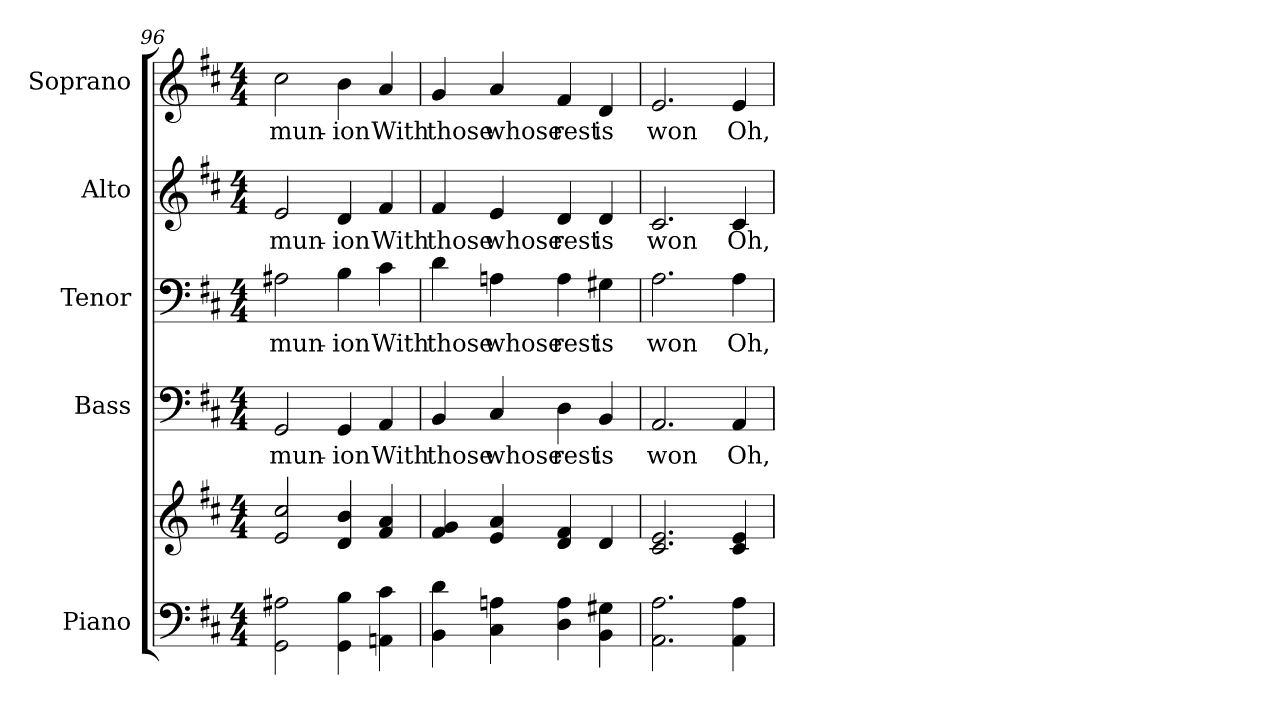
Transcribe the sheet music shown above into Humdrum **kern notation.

**kern	**kern	**kern	**text	**kern	**text	**kern	**text	**kern	**text
*part5	*part5	*part4	*part4	*part3	*part3	*part2	*part2	*part1	*part1
*staff6	*staff5	*staff4	*staff4	*staff3	*staff3	*staff2	*staff2	*staff1	*staff1
*I"Piano	*	*I"Bass	*	*I"Tenor	*	*I"Alto	*	*I"Soprano	*
*I'Pno.	*	*I'B.	*	*I'T.	*	*I'A.	*	*I'S.	*
!!LO:PB:g=z
*clefF4	*clefG2	*clefF4	*	*clefF4	*	*clefG2	*	*clefG2	*
*k[f#c#]	*k[f#c#]	*k[f#c#]	*	*k[f#c#]	*	*k[f#c#]	*	*k[f#c#]	*
*D:	*D:	*D:	*	*D:	*	*D:	*	*D:	*
*M4/4	*M4/4	*M4/4	*	*M4/4	*	*M4/4	*	*M4/4	*
=96	=96	=96	=96	=96	=96	=96	=96	=96	=96
!	!	!	!LO:LY:b:color=#000000	!	!	!	!	!	!
!	!	!	!	!	!LO:LY:b:color=#000000	!	!	!	!
!	!	!	!	!	!	!	!LO:LY:b:color=#000000	!	!
!	!	!	!	!	!	!	!	!	!LO:LY:b:color=#000000
2GGi\ 2A#Xi	2ei/ 2cc#i	2GGi/	-mun-	2A#Xi\	-mun-	2ei/	-mun-	2cc#i\	-mun-
!	!	!	!LO:LY:b:color=#000000	!	!	!	!	!	!
!	!	!	!	!	!LO:LY:b:color=#000000	!	!	!	!
!	!	!	!	!	!	!	!LO:LY:b:color=#000000	!	!
!	!	!	!	!	!	!	!	!	!LO:LY:b:color=#000000
4GGi\ 4Bi	4di/ 4bi	4GGi/	-ion	4Bi\	-ion	4di/	-ion	4bi\	-ion
!	!	!	!LO:LY:b:color=#000000	!	!	!	!	!	!
!	!	!	!	!	!LO:LY:b:color=#000000	!	!	!	!
!	!	!	!	!	!	!	!LO:LY:b:color=#000000	!	!
!	!	!	!	!	!	!	!	!	!LO:LY:b:color=#000000
4AAni\ 4c#i	4f#i/ 4ai	4AAi/	With	4c#i\	With	4f#i/	With	4ai/	With
=97	=97	=97	=97	=97	=97	=97	=97	=97	=97
!	!	!	!LO:LY:b:color=#000000	!	!	!	!	!	!
!	!	!	!	!	!LO:LY:b:color=#000000	!	!	!	!
!	!	!	!	!	!	!	!LO:LY:b:color=#000000	!	!
!	!	!	!	!	!	!	!	!	!LO:LY:b:color=#000000
4BBi\ 4di	4f#i/ 4gi	4BBi/	those	4di\	those	4f#i/	those	4gi/	those
!	!	!	!LO:LY:b:color=#000000	!	!	!	!	!	!
!	!	!	!	!	!LO:LY:b:color=#000000	!	!	!	!
!	!	!	!	!	!	!	!LO:LY:b:color=#000000	!	!
!	!	!	!	!	!	!	!	!	!LO:LY:b:color=#000000
4C#i\ 4Ani	4ei/ 4ai	4C#i/	whose	4Ani\	whose	4ei/	whose	4ai/	whose
!	!	!	!LO:LY:b:color=#000000	!	!	!	!	!	!
!	!	!	!	!	!LO:LY:b:color=#000000	!	!	!	!
!	!	!	!	!	!	!	!LO:LY:b:color=#000000	!	!
!	!	!	!	!	!	!	!	!	!LO:LY:b:color=#000000
4Di\ 4Ai	4di/ 4f#i	4Di\	rest	4Ai\	rest	4di/	rest	4f#i/	rest
!	!	!	!LO:LY:b:color=#000000	!	!	!	!	!	!
!	!	!	!	!	!LO:LY:b:color=#000000	!	!	!	!
!	!	!	!	!	!	!	!LO:LY:b:color=#000000	!	!
!	!	!	!	!	!	!	!	!	!LO:LY:b:color=#000000
4BBi\ 4G#Xi	4di/	4BBi/	is	4G#Xi\	is	4di/	is	4di/	is
!!LO:PB:g=z
=98	=98	=98	=98	=98	=98	=98	=98	=98	=98
!	!	!	!LO:LY:b:color=#000000	!	!	!	!	!	!
!	!	!	!	!	!LO:LY:b:color=#000000	!	!	!	!
!	!	!	!	!	!	!	!LO:LY:b:color=#000000	!	!
!	!	!	!	!	!	!	!	!	!LO:LY:b:color=#000000
2.AAi\ 2.Ai	2.c#i/ 2.ei	2.AAi/	won	2.Ai\	won	2.c#i/	won	2.ei/	won
!	!	!	!LO:LY:b:color=#000000	!	!	!	!	!	!
!	!	!	!	!	!LO:LY:b:color=#000000	!	!	!	!
!	!	!	!	!	!	!	!LO:LY:b:color=#000000	!	!
!	!	!	!	!	!	!	!	!	!LO:LY:b:color=#000000
4AAi\ 4Ai	4c#i/ 4ei	4AAi/	Oh,	4Ai\	Oh,	4c#i/	Oh,	4ei/	Oh,
=	=	=	=	=	=	=	=	=	=
*-	*-	*-	*-	*-	*-	*-	*-	*-	*-
